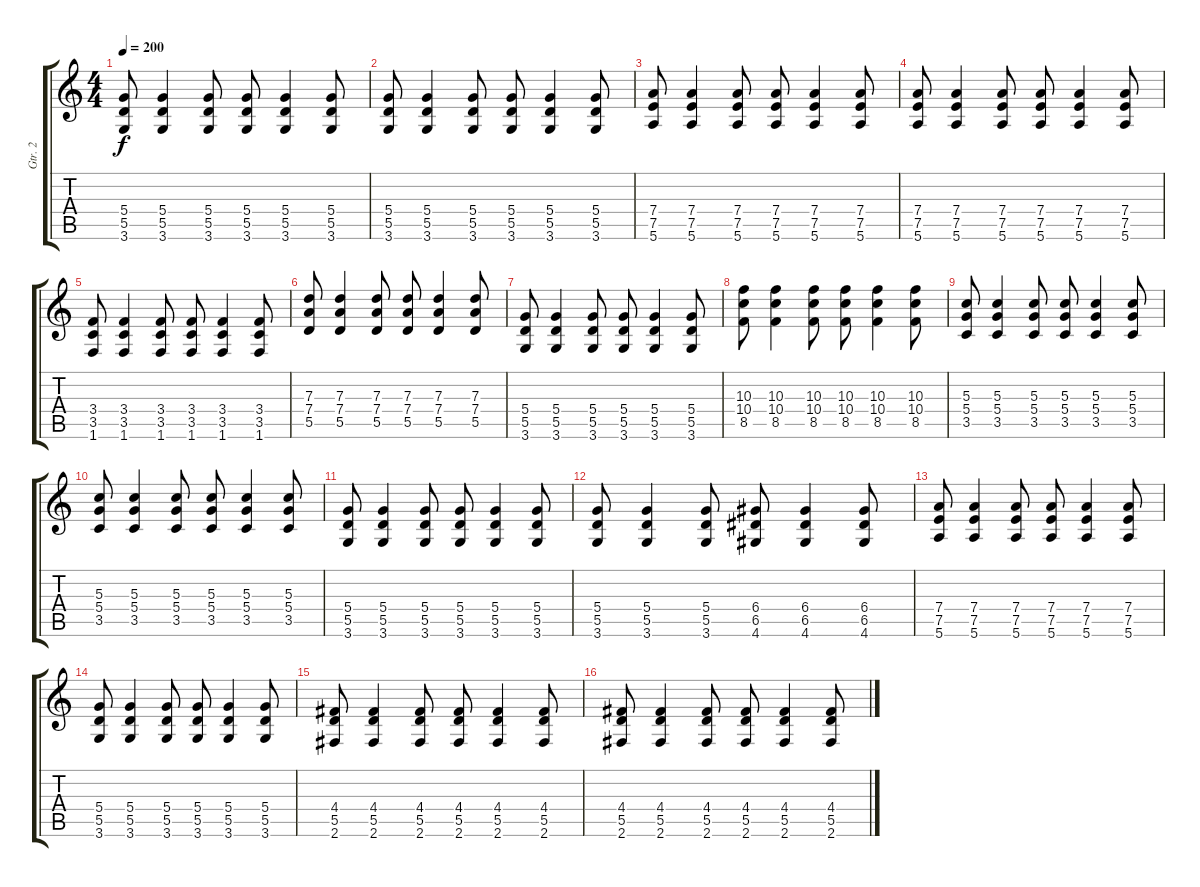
\track ("Gtr. 2" "Gtr. 2") {instrument distortionguitar}
\staff {score tabs}
\tuning (E4 B3 G3 D3 A2 E2) {hide}
\ts (4 4)
\tempo 200
\clef g2
\ks c
(5.4 5.5 3.6).8{dy f} (5.4 5.5 3.6).4 (5.4 5.5 3.6).8 (5.4 5.5 3.6).8 (5.4 5.5 3.6).4 (5.4 5.5 3.6).8 |
(5.4 5.5 3.6).8 (5.4 5.5 3.6).4 (5.4 5.5 3.6).8 (5.4 5.5 3.6).8 (5.4 5.5 3.6).4 (5.4 5.5 3.6).8 |
(7.4 7.5 5.6).8 (7.4 7.5 5.6).4 (7.4 7.5 5.6).8 (7.4 7.5 5.6).8 (7.4 7.5 5.6).4 (7.4 7.5 5.6).8 |
(7.4 7.5 5.6).8 (7.4 7.5 5.6).4 (7.4 7.5 5.6).8 (7.4 7.5 5.6).8 (7.4 7.5 5.6).4 (7.4 7.5 5.6).8 |
(3.4 3.5 1.6).8 (3.4 3.5 1.6).4 (3.4 3.5 1.6).8 (3.4 3.5 1.6).8 (3.4 3.5 1.6).4 (3.4 3.5 1.6).8 |
(7.3 7.4 5.5).8 (7.3 7.4 5.5).4 (7.3 7.4 5.5).8 (7.3 7.4 5.5).8 (7.3 7.4 5.5).4 (7.3 7.4 5.5).8 |
(5.4 5.5 3.6).8 (5.4 5.5 3.6).4 (5.4 5.5 3.6).8 (5.4 5.5 3.6).8 (5.4 5.5 3.6).4 (5.4 5.5 3.6).8 |
(10.3 10.4 8.5).8 (10.3 10.4 8.5).4 (10.3 10.4 8.5).8 (10.3 10.4 8.5).8 (10.3 10.4 8.5).4 (10.3 10.4 8.5).8 |
(5.3 5.4 3.5).8 (5.3 5.4 3.5).4 (5.3 5.4 3.5).8 (5.3 5.4 3.5).8 (5.3 5.4 3.5).4 (5.3 5.4 3.5).8 |
(5.3 5.4 3.5).8 (5.3 5.4 3.5).4 (5.3 5.4 3.5).8 (5.3 5.4 3.5).8 (5.3 5.4 3.5).4 (5.3 5.4 3.5).8 |
(5.4 5.5 3.6).8 (5.4 5.5 3.6).4 (5.4 5.5 3.6).8 (5.4 5.5 3.6).8 (5.4 5.5 3.6).4 (5.4 5.5 3.6).8 |
(5.4 5.5 3.6).8 (5.4 5.5 3.6).4 (5.4 5.5 3.6).8 (6.4 6.5 4.6).8 (6.4 6.5 4.6).4 (6.4 6.5 4.6).8 |
(7.4 7.5 5.6).8 (7.4 7.5 5.6).4 (7.4 7.5 5.6).8 (7.4 7.5 5.6).8 (7.4 7.5 5.6).4 (7.4 7.5 5.6).8 |
(5.4 5.5 3.6).8 (5.4 5.5 3.6).4 (5.4 5.5 3.6).8 (5.4 5.5 3.6).8 (5.4 5.5 3.6).4 (5.4 5.5 3.6).8 |
(4.4 5.5 2.6).8 (4.4 5.5 2.6).4 (4.4 5.5 2.6).8 (4.4 5.5 2.6).8 (4.4 5.5 2.6).4 (4.4 5.5 2.6).8 |
(4.4 5.5 2.6).8 (4.4 5.5 2.6).4 (4.4 5.5 2.6).8 (4.4 5.5 2.6).8 (4.4 5.5 2.6).4 (4.4 5.5 2.6).8
